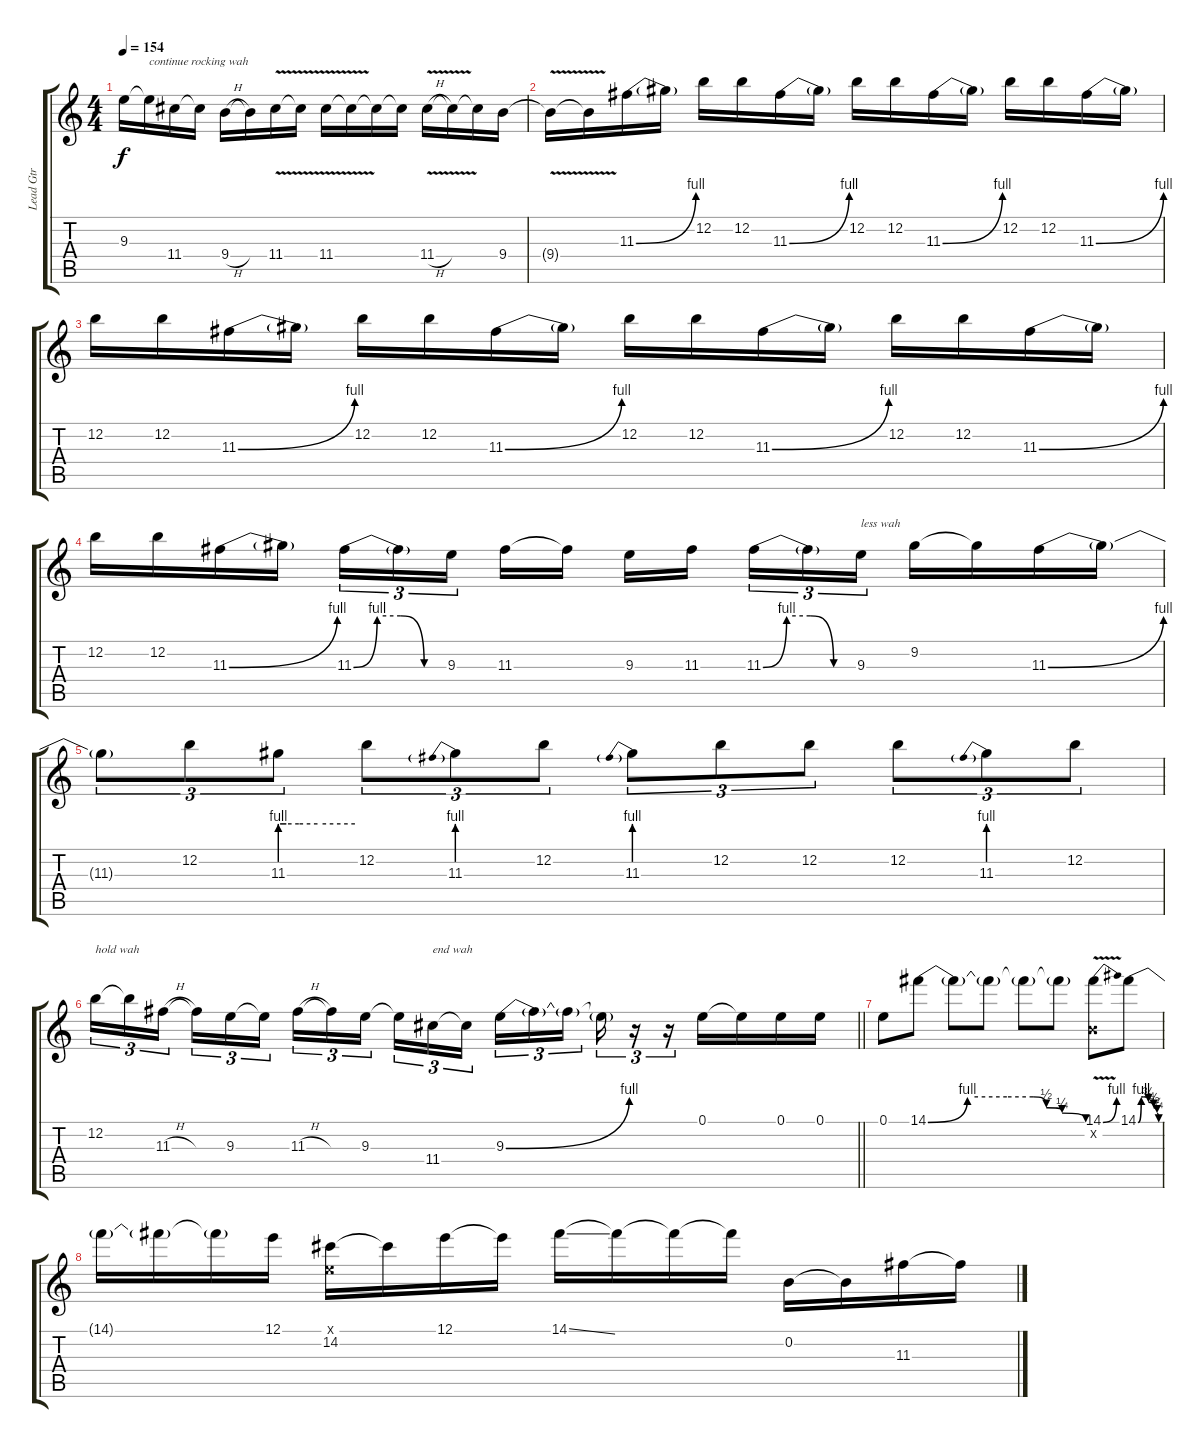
\track ("Lead Gtr" "Lead Gtr") {instrument overdrivenguitar}
\staff {score tabs}
\tuning (E4 B3 G3 D3 A2 E2) {hide}
\ts (4 4)
\tempo 154
\clef g2
\ks c
9.3{t}.16{dy f} 9.3{t}.16{txt "continue rocking wah"} 11.4.16 11.4{t}.16 9.4{h}.16 9.4{t}.16 11.4{v}.16 11.4{t}.16 11.4{v}.16 11.4{t}.16 11.4{t}.16 11.4{t}.16 11.4{v h}.16 11.4{t}.16 11.4{t}.16 9.4.16 |
9.4{v t}.16 9.4{t}.16 11.3{be (bend 0 0 60 4)}.16 11.3{t}.16 12.2.16 12.2.16 11.3{be (bend 0 0 60 4)}.16 11.3{t}.16 12.2.16 12.2.16 11.3{be (bend 0 0 60 4)}.16 11.3{t}.16 12.2.16 12.2.16 11.3{be (bend 0 0 60 4)}.16 11.3{t}.16 |
12.2.16 12.2.16 11.3{be (bend 0 0 60 4)}.16 11.3{t}.16 12.2.16 12.2.16 11.3{be (bend 0 0 60 4)}.16 11.3{t}.16 12.2.16 12.2.16 11.3{be (bend 0 0 60 4)}.16 11.3{t}.16 12.2.16 12.2.16 11.3{be (bend 0 0 60 4)}.16 11.3{t}.16 |
12.2.16 12.2.16 11.3{be (bend 0 0 60 4)}.16 11.3{t}.16 11.3{be (custom 0 0 15 4 30 4 45 0 60 0)}.16{tu (3 2)} 11.3{t}.16{tu (3 2)} 9.3.16{tu (3 2) beam splitsecondary} 11.3.16 11.3{t}.16 9.3.16 11.3.16{beam splitsecondary} 11.3{be (custom 0 0 15 4 30 4 45 0 60 0)}.16{tu (3 2)} 11.3{t}.16{tu (3 2)} 9.3.16{tu (3 2) txt "less wah"} 9.2.16 9.2{t}.16 11.3{be (bend 0 0 60 4)}.16 11.3{t}.16 |
11.3{t}.8{tu (3 2)} 12.2.8{tu (3 2)} 11.3{be (custom 0 4 5 4 15 4 30 4 60 4)}.8{tu (3 2)} 12.2.8{tu (3 2)} 11.3{be (prebend 0 4 60 4)}.8{tu (3 2)} 12.2.8{tu (3 2)} 11.3{be (prebend 0 4 60 4)}.8{tu (3 2)} 12.2.8{tu (3 2)} 12.2.8{tu (3 2)} 12.2.8{tu (3 2)} 11.3{be (prebend 0 4 60 4)}.8{tu (3 2)} 12.2.8{tu (3 2)} |
\barLineRight lightlight
12.2.16{tu (3 2) txt "hold wah"} 12.2{t}.16{tu (3 2)} 11.3{h}.16{tu (3 2) beam splitsecondary} 11.3{t}.16{tu (3 2)} 9.3.16{tu (3 2)} 9.3{t}.16{tu (3 2)} 11.3{h}.16{tu (3 2)} 11.3{t}.16{tu (3 2)} 9.3.16{tu (3 2) beam splitsecondary} 9.3{t}.16{tu (3 2)} 11.4.16{tu (3 2) txt "end wah"} 11.4{t}.16{tu (3 2)} 9.3{be (bend 0 0 60 4)}.16{tu (3 2)} 9.3{t}.16{tu (3 2)} 9.3{t}.16{tu (3 2) beam splitsecondary} 9.3{t}.16{tu (3 2)} r.16{tu (3 2)} r.16{tu (3 2)} 0.1.16 0.1{t}.16 0.1.16 0.1.16 |
0.1.8 14.1{be (custom 0 0 15 4 30 4 40 4 45 2 51 1 60 0)}.8 14.1{t}.8 14.1{t}.8 14.1{t}.8 14.1{t}.8 (14.1{be (bend 0 0 60 4) v} 0.2{v x}).8 14.1{be (custom 0 0 9 4 15 4 24 4 30 3 45 2 55 1 60 0)}.8 |
14.1{t}.16 14.1{t}.16 14.1{t}.16 12.1.16 (0.1{x} 14.2).16 14.2{t}.16 12.1.16 12.1{t}.16 14.1{ss}.16 14.1{t}.16 14.1{t}.16 14.1{t}.16 0.2.16 0.2{t}.16 11.3.16 11.3{t}.16
